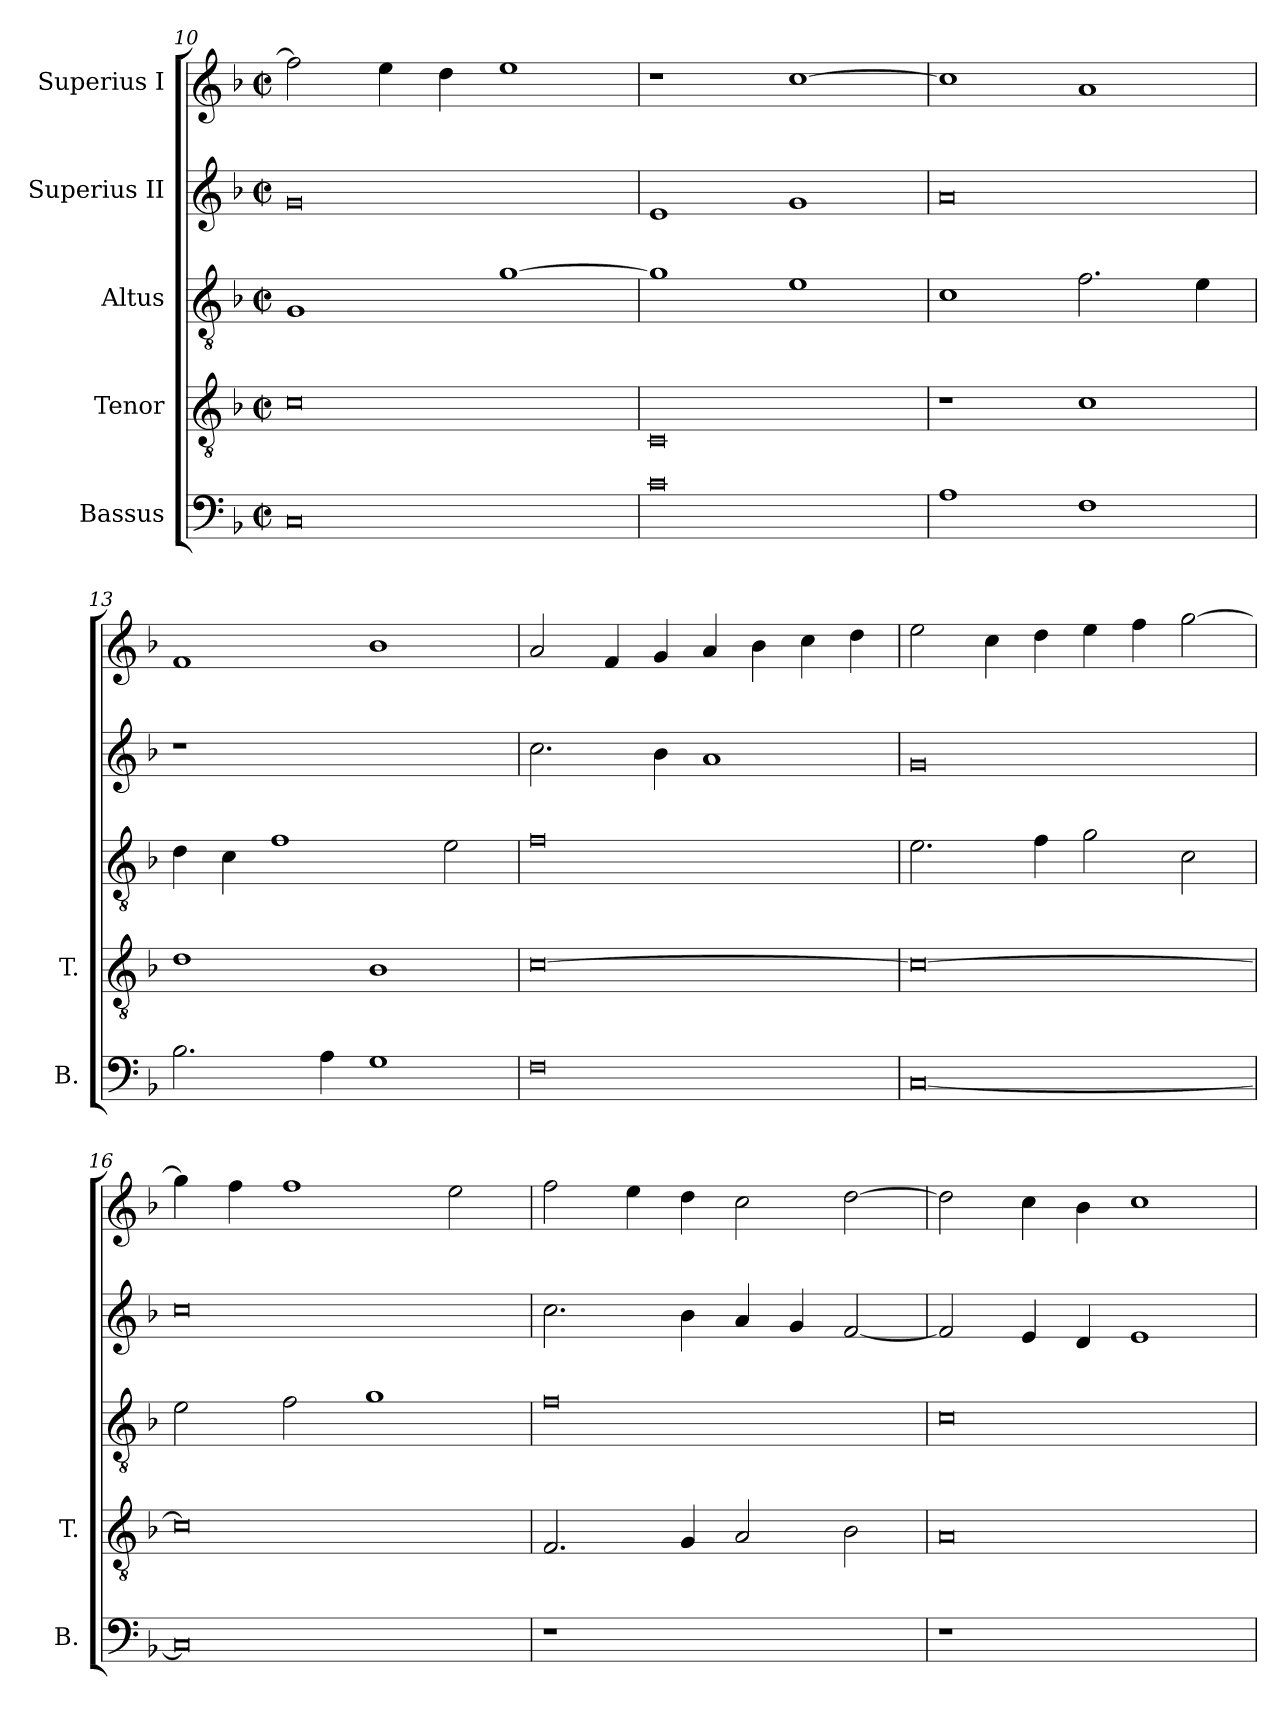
**kern	**kern	**kern	**kern	**kern
*part5	*part4	*part3	*part2	*part1
*staff5	*staff4	*staff3	*staff2	*staff1
*I"Bassus	*I"Tenor	*I"Altus	*I"Superius II	*I"Superius I
*I'B.	*I'T.	*	*	*
*clefF4	*clefGv2	*clefGv2	*clefG2	*clefG2
*	*ITrd7c12	*ITrd7c12	*	*
*k[b-]	*k[b-]	*k[b-]	*k[b-]	*k[b-]
*F:	*F:	*F:	*F:	*F:
*M2/2	*M2/2	*M2/2	*M2/2	*M2/2
*met(c|)	*met(c|)	*met(c|)	*met(c|)	*met(c|)
=10	=10	=10	=10	=10
0Ci	0Ci	1GGi	0gi	2ffi\]
.	.	.	.	4eei\
.	.	.	.	4ddi\
.	.	[>1Gi	.	1eei
!!LO:PB:g=z
=11	=11	=11	=11	=11
0ci	0CCi	1Gi]	1ei	1r
.	.	1Ei	1gi	[>1cci
=12	=12	=12	=12	=12
1Ai	1r	1Ci	0ai	1cci]
1Fi	1Ci	2.Fi\	.	1ai
.	.	4Ei\	.	.
=13	=13	=13	=13	=13
!	!	!	!LO:N:vis=1	!
2.B-i\	1Di	4Di\	1r	1fi
.	.	4Ci\	.	.
.	.	1Fi	.	.
4Ai\	.	.	.	.
1Gi	1BB-i	.	1ryy	1b-i
.	.	2Ei\	.	.
=14	=14	=14	=14	=14
0Fi	[>0Ci	0Fi	2.cci\	2ai/
.	.	.	.	4fi/
.	.	.	4b-i\	4gi/
.	.	.	1ai	4ai/
.	.	.	.	4b-i\
.	.	.	.	4cci\
.	.	.	.	4ddi\
=15	=15	=15	=15	=15
[<0Ci	0Ci_>	2.Ei\	0gi	2eei\
.	.	.	.	4cci\
.	.	4Fi\	.	4ddi\
.	.	2Gi\	.	4eei\
.	.	.	.	4ffi\
.	.	2Ci\	.	[>2ggi\
!!LO:LB:g=z
=16	=16	=16	=16	=16
0Ci]	0Ci]	2Ei\	0cci	4ggi\]
.	.	.	.	4ffi\
.	.	2Fi\	.	1ffi
.	.	1Gi	.	.
.	.	.	.	2eei\
=17	=17	=17	=17	=17
!LO:N:vis=1	!	!	!	!
1r	2.FFi/	0Fi	2.cci\	2ffi\
.	.	.	.	4eei\
.	4GGi/	.	4b-i\	4ddi\
1ryy	2AAi/	.	4ai/	2cci\
.	.	.	4gi/	.
.	2BB-i\	.	[<2fi/	[>2ddi\
=18	=18	=18	=18	=18
!LO:N:vis=1	!	!	!	!
1r	0AAi	0Ci	2fi/]	2ddi\]
.	.	.	4ei/	4cci\
.	.	.	4di/	4b-i\
1ryy	.	.	1ei	1cci
=	=	=	=	=
*-	*-	*-	*-	*-
